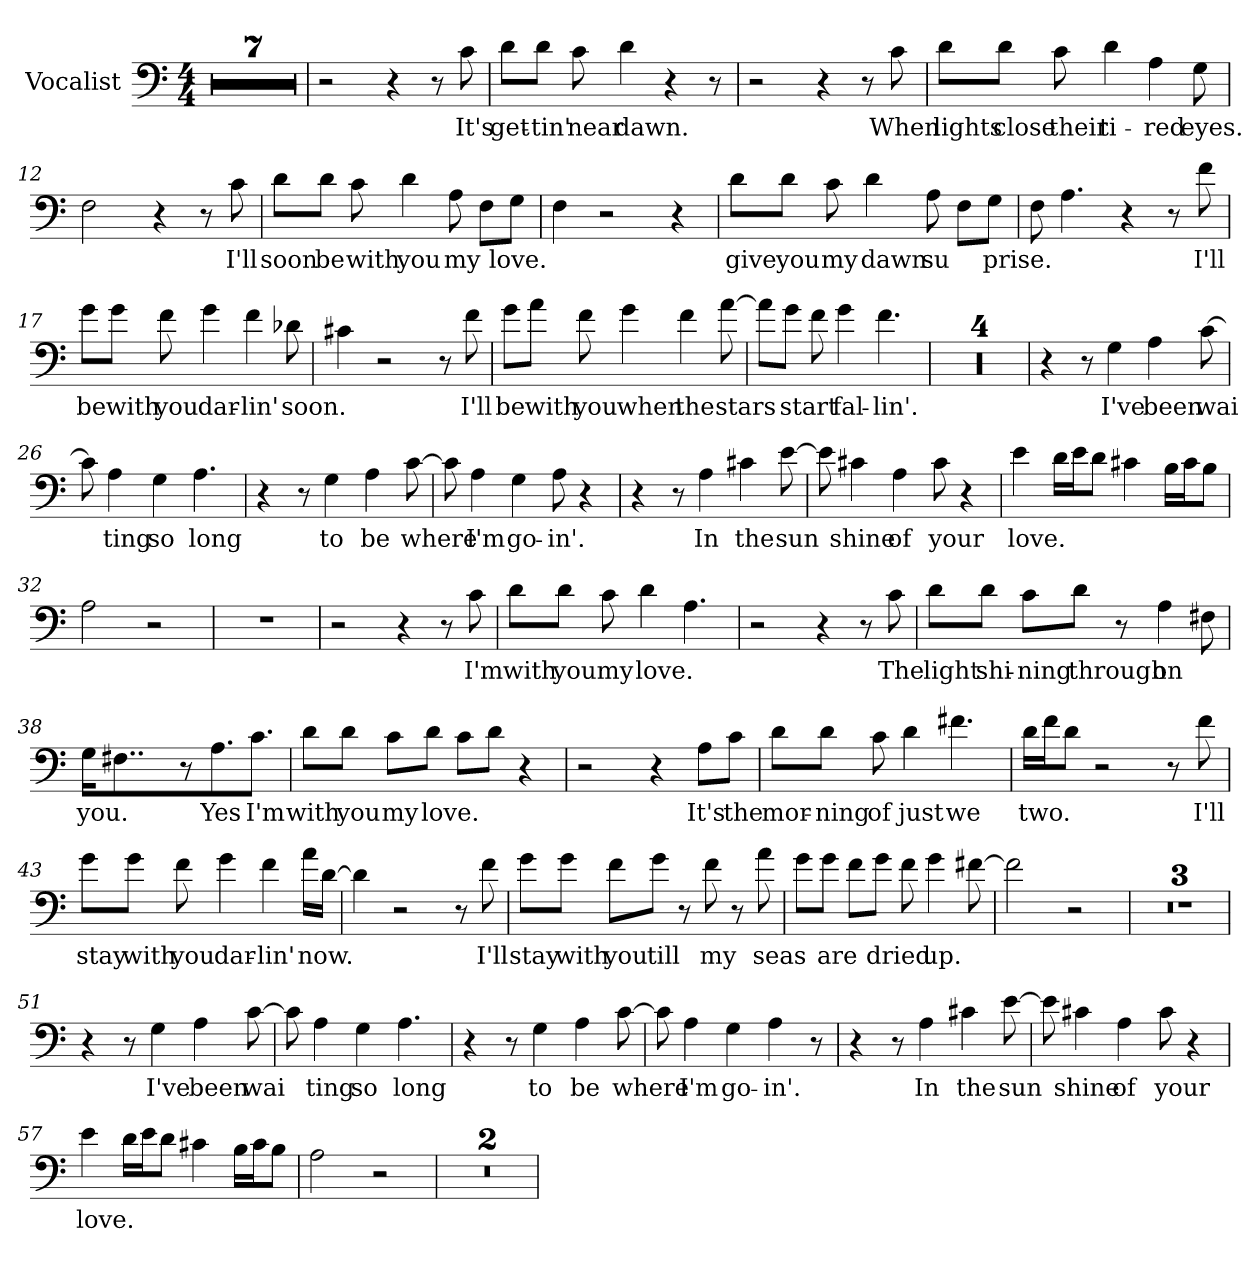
**kern	**text
*part1	*part1
*staff1	*staff1
*I"Vocalist	*
*clefF4	*
*M4/4	*
=1	=1
*clefF4	*
*M4/4	*
1r	.
=2	=2
1r	.
=3	=3
1r	.
=4	=4
1r	.
=5	=5
1r	.
=6	=6
1r	.
=7	=7
1r	.
=8	=8
2r	.
4r	.
8r	.
8c	It's
=9	=9
8d\L	get-
8d\J	-tin'
8c	near
4d	dawn.
4r	.
8r	.
=10	=10
2r	.
4r	.
8r	.
8c	When
=11	=11
8d\L	lights
8d\J	close
8c	their
4d	ti-
4A	-red
8G	eyes.
=12	=12
2F	_
4r	.
8r	.
8c	I'll
=13	=13
8d\L	soon
8d\J	be
8c	with
4d	you
8A	my
8F\L	_
8G\J	love.
=14	=14
4F	_
2r	.
4r	.
=15	=15
8d\L	give
8d\J	you
8c	my
4d	dawn
8A	su-
8F\L	_
8G\J	-prise.
=16	=16
8F	_
4.A	_
4r	.
8r	.
8f	I'll
=17	=17
8g\L	be
8g\J	with
8f	you
4g	dar-
4f	-lin'
8d-X	soon.
=18	=18
4c#X	_
2r	.
8r	.
8f	I'll
=19	=19
8g\L	be
8a\J	with
8f	you
4g	when
4f	the
[8a	stars
=20	=20
8a\L]	_
8g\J	start
8f	_
4g	fal-
4.f	-lin'.
=21	=21
1r	.
=22	=22
1r	.
=23	=23
1r	.
=24	=24
1r	.
=25	=25
4r	.
8r	.
4G	I've
4A	been
[8c	wai-
=26	=26
8c]	_
4A	-ting
4G	so
4.A	long
=27	=27
4r	.
8r	.
4G	to
4A	be
[8c	where
=28	=28
8c]	_
4A	I'm
4G	go-
8A	-in'.
4r	.
=29	=29
4r	.
8r	.
4A	In
4c#X	the
[8e	sun-
=30	=30
8e]	_
4c#X	-shine
4A	of
8c#	your
4r	.
=31	=31
4e	love.
16d\LL	_
16e\J	_
8d\J	_
4c#X	_
16B\LL	_
16c#\J	_
8B\J	_
=32	=32
2A	_
2r	.
=33	=33
1r	.
=34	=34
2r	.
4r	.
8r	.
8c	I'm
=35	=35
8d\L	with
8d\J	you
8c	my
4d	love.
4.A	_
=36	=36
2r	.
4r	.
8r	.
8c	The
=37	=37
8d\L	light
8d\J	shi-
8c\L	-ning
8d\J	through
8r	.
4A	on
8F#X	_
=38	=38
16G	you.
4..F#X	_
8r	.
8.A	Yes
8.cJ	I'm
=39	=39
8d\L	with
8d\J	you
8c\L	my
8d\J	love.
8c\L	_
8d\J	_
4r	.
=40	=40
2r	.
4r	.
8A\L	It's
8c\J	the
=41	=41
8d\L	mor-
8d\J	-ning
8c	of
4d	just
4.f#X	we
=42	=42
16d\LL	two.
16f\J	_
8d\J	_
2r	.
8r	.
8f	I'll
=43	=43
8g\L	stay
8g\J	with
8f	you
4g	dar-
4f	-lin'
16a\LL	now.
[16d\JJ	_
=44	=44
4d]	_
2r	.
8r	.
8f	I'll
=45	=45
8g\L	stay
8g\J	with
8f\L	you
8g\J	till
8r	.
8f	my
8r	.
8a	seas
=46	=46
8g\L	_
8g\J	are
8f\L	_
8g\J	dried
8f	_
4g	up.
[8f#X	_
=47	=47
2f#]	_
2r	.
=48	=48
1r	.
=49	=49
1r	.
=50	=50
1r	.
=51	=51
4r	.
8r	.
4G	I've
4A	been
[8c	wai-
=52	=52
8c]	_
4A	-ting
4G	so
4.A	long
=53	=53
4r	.
8r	.
4G	to
4A	be
[8c	where
=54	=54
8c]	_
4A	I'm
4G	go-
4A	-in'.
8r	.
=55	=55
4r	.
8r	.
4A	In
4c#X	the
[8e	sun-
=56	=56
8e]	_
4c#X	-shine
4A	of
8c#	your
4r	.
=57	=57
4e	love.
16d\LL	_
16e\J	_
8d\J	_
4c#X	_
16B\LL	_
16c#\J	_
8B\J	_
=58	=58
2A	_
2r	.
=59	=59
1r	.
=60	=60
1r	.
=	=
*-	*-
